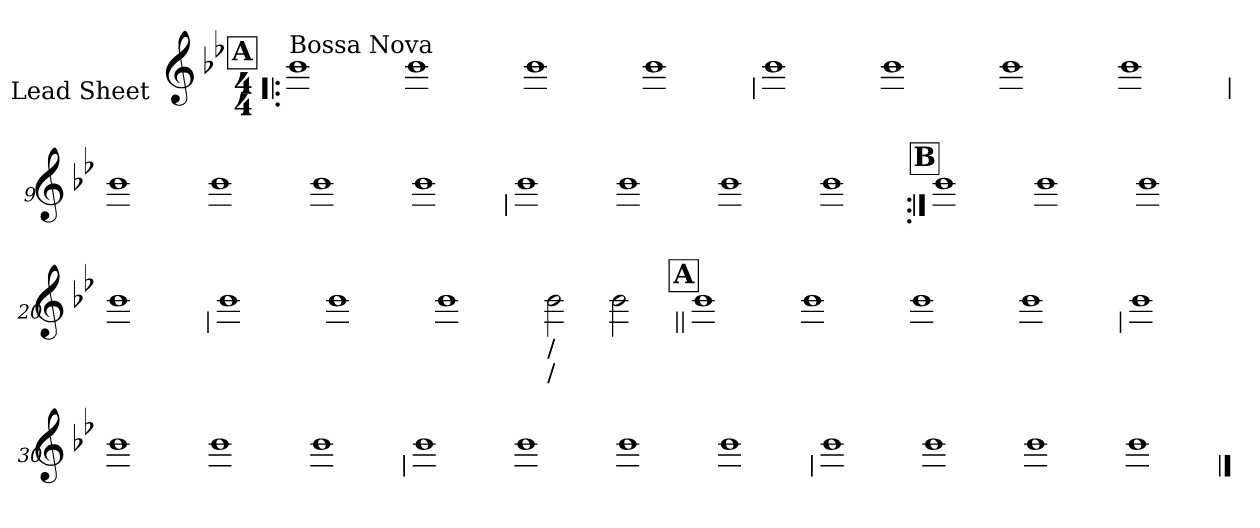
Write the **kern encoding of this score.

**kern
*part1
*staff1
*I"Lead Sheet
*stria0
*clefG2
*k[b-e-]
*B-:
*M4/4
!!LO:REH:place=s1:a:t=A
=1!|:
!LO:TX:a:t=Bossa Nova
1b-
=2-
1b-
=3-
1b-
=4-
1b-
!!LO:LB:g=z
=5
1b-
=6-
1b-
=7-
1b-
=8-
1b-
!!LO:LB:g=z
=9
1b-
=10-
1b-
=11-
1b-
=12-
1b-
!!LO:LB:g=z
=13
1b-
=14-
1b-
=15-
1b-
=16-
1b-
!!LO:LB:g=z
!!LO:REH:place=s1:a:t=B
=17:|!
1b-
=18-
1b-
=19-
1b-
=20-
1b-
!!LO:LB:g=z
=21
1b-
=22-
1b-
=23-
1b-
=24-
!LO:TX:b:t=/
!LO:TX:b:t=/
2b-
2b-
!!LO:LB:g=z
!!LO:REH:place=s1:a:t=A
=25||
1b-
=26-
1b-
=27-
1b-
=28-
1b-
!!LO:LB:g=z
=29
1b-
=30-
1b-
=31-
1b-
=32-
1b-
!!LO:LB:g=z
=33
1b-
=34-
1b-
=35-
1b-
=36-
1b-
!!LO:LB:g=z
=37
1b-
=38-
1b-
=39-
1b-
=40-
1b-
==
*-
